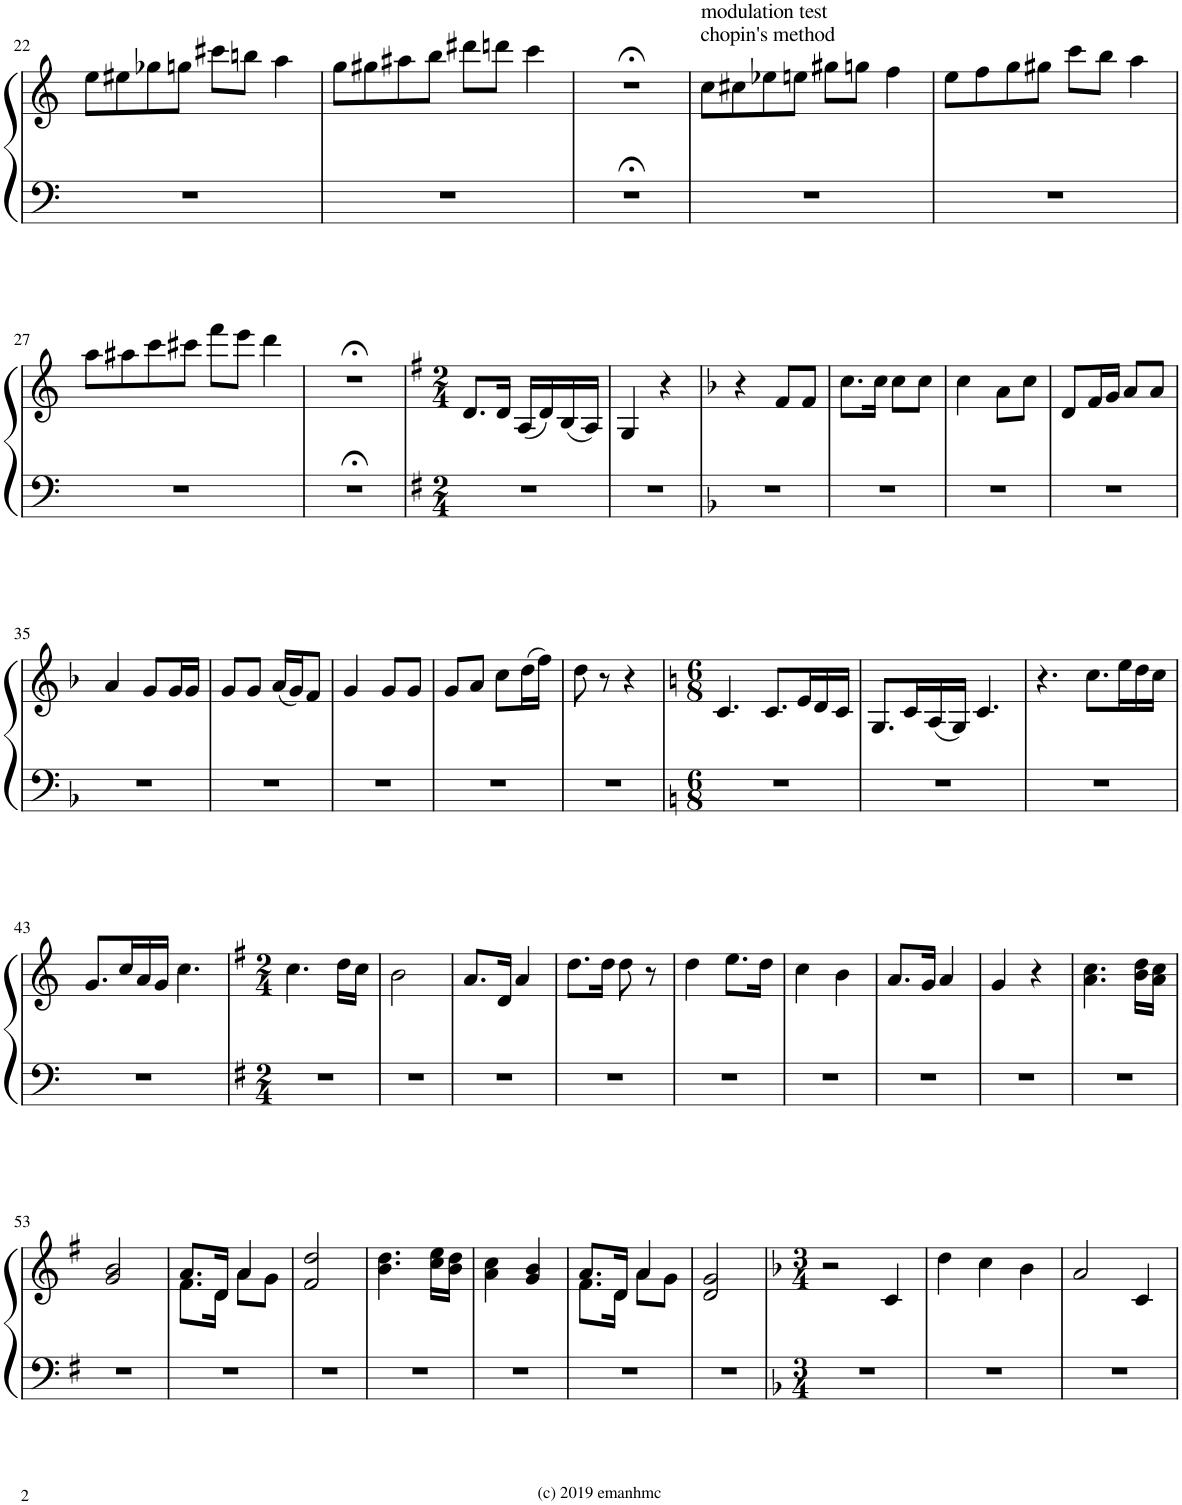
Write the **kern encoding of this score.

**kern	**kern
*part1	*part1
*staff2	*staff1
*I"Piano	*
*I'Pno.	*
!!LO:PB:g=z
*clefF4	*clefG2
*k[]	*k[]
*M4/4	*M4/4
*met(c)	*met(c)
=22	=22
1r	8ee\L
.	8ee#X\
.	8gg-X\
.	8ggn\J
.	8ccc#X\L
.	8bbn\J
.	4aa\
=23	=23
1r	8gg\L
.	8gg#X\
.	8aa#X\
.	8bb\J
.	8ddd#X\L
.	8dddn\J
.	4ccc\
=24	=24
1r;<	1r;<
=25	=25
!	!LO:TX:a:t=modulation test
!	!LO:TX:a:t=chopin's method
1r	8cc\L
.	8cc#X\
.	8ee-X\
.	8een\J
.	8gg#X\L
.	8ggn\J
.	4ff\
=26	=26
1r	8ee\L
.	8ff\
.	8gg\
.	8gg#X\J
.	8ccc\L
.	8bb\J
.	4aa\
!!LO:LB:g=z
=27	=27
1r	8aa\L
.	8aa#X\
.	8ccc\
.	8ccc#X\J
.	8fff\L
.	8eee\J
.	4ddd\
=28	=28
1r;<	1r;<
=29	=29
*k[f#]	*k[f#]
*M2/4	*M2/4
2r	8.d/L
.	16d/Jk
.	(16A/LL
.	16d/)
.	(16B/
.	16A/JJ)
=30	=30
2r	4G/
.	4r
=31	=31
*k[b-]	*k[b-]
2r	4r
.	8f/L
.	8f/J
=32	=32
2r	8.cc\L
.	16cc\Jk
.	8cc\L
.	8cc\J
=33	=33
2r	4cc\
.	8a\L
.	8cc\J
=34	=34
2r	8d/L
.	16f/L
.	16g/JJ
.	8a/L
.	8a/J
!!LO:LB:g=z
=35	=35
2r	4a/
.	8g/L
.	16g/L
.	16g/JJ
=36	=36
2r	8g/L
.	8g/J
.	(16a/LL
.	16g/J)
.	8f/J
=37	=37
2r	4g/
.	8g/L
.	8g/J
=38	=38
2r	8g/L
.	8a/J
.	8cc\L
.	(16dd\L
.	16ff\JJ)
=39	=39
2r	8dd\
.	8r
.	4r
=40	=40
*k[]	*k[]
*M6/8	*M6/8
2.r	4.c/
.	8.c/L
.	16e/L
.	16d/
.	16c/JJ
=41	=41
2.r	8.G/L
.	16c/L
.	(16A/
.	16G/JJ)
.	4.c/
=42	=42
2.r	4.r
.	8.cc\L
.	16ee\L
.	16dd\
.	16cc\JJ
!!LO:LB:g=z
=43	=43
2.r	8.g/L
.	16cc/L
.	16a/
.	16g/JJ
.	4.cc\
=44	=44
*k[f#]	*k[f#]
*M2/4	*M2/4
2r	4.cc\
.	16dd\LL
.	16cc\JJ
=45	=45
2r	2b\
=46	=46
2r	8.a/L
.	16d/Jk
.	4a/
=47	=47
2r	8.dd\L
.	16dd\Jk
.	8dd\
.	8r
=48	=48
2r	4dd\
.	8.ee\L
.	16dd\Jk
=49	=49
2r	4cc\
.	4b\
=50	=50
2r	8.a/L
.	16g/Jk
.	4a/
=51	=51
2r	4g/
.	4r
=52	=52
2r	4.a\ 4.cc\
.	16b\ 16dd\LL
.	16a\ 16cc\JJ
!!LO:LB:g=z
=53	=53
2r	2g/ 2b/
=54	=54
*	*^
2r	8.a/L	8.f#\L
.	16d/Jk	16d\Jk
.	4a/	8a\L
.	.	8g\J
*	*v	*v
=55	=55
2r	2f#/ 2dd/
=56	=56
2r	4.b\ 4.dd\
.	16cc\ 16ee\LL
.	16b\ 16dd\JJ
=57	=57
2r	4a\ 4cc\
.	4g/ 4b/
=58	=58
*	*^
2r	8.a/L	8.f#\L
.	16d/Jk	16d\Jk
.	4a/	8a\L
.	.	8g\J
*	*v	*v
=59	=59
2r	2d/ 2g/
=60	=60
*k[b-]	*k[b-]
*M3/4	*M3/4
2.r	2r
.	4c/
=61	=61
2.r	4dd\
.	4cc\
.	4b-\
=62	=62
2.r	2a/
.	4c/
=	=
*-	*-
